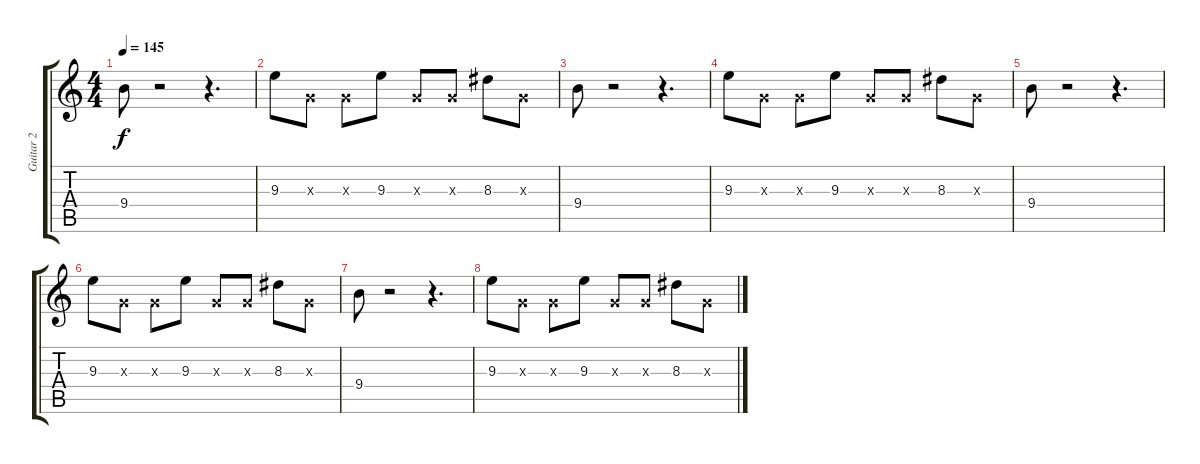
\track ("Guitar 2" "Guitar 2") {instrument overdrivenguitar}
\staff {score tabs}
\tuning (E4 B3 G3 D3 A2 E2) {hide}
\ts (4 4)
\tempo 145
\clef g2
\ks c
9.4.8{dy f} r.2 r.4{d} |
9.3.8 0.3{x}.8 0.3{x}.8 9.3.8 0.3{x}.8 0.3{x}.8 8.3.8 0.3{x}.8 |
9.4.8 r.2 r.4{d} |
9.3.8 0.3{x}.8 0.3{x}.8 9.3.8 0.3{x}.8 0.3{x}.8 8.3.8 0.3{x}.8 |
9.4.8 r.2 r.4{d} |
9.3.8 0.3{x}.8 0.3{x}.8 9.3.8 0.3{x}.8 0.3{x}.8 8.3.8 0.3{x}.8 |
9.4.8 r.2 r.4{d} |
9.3.8 0.3{x}.8 0.3{x}.8 9.3.8 0.3{x}.8 0.3{x}.8 8.3.8 0.3{x}.8
